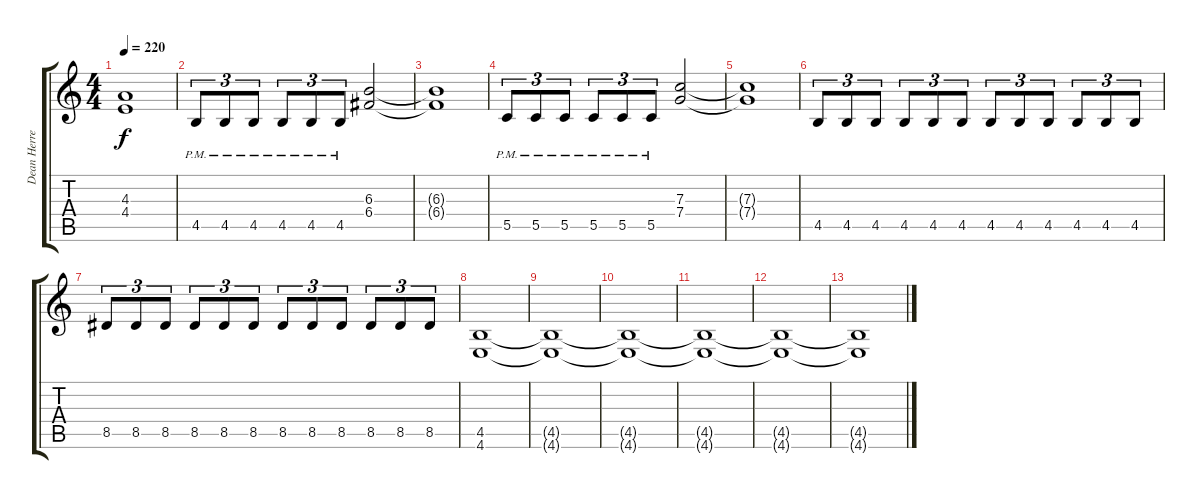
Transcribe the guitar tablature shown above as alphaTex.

\track ("Dean Herrera" "Dean Herre") {instrument distortionguitar}
\staff {score tabs}
\tuning (D4 A3 F3 C3 G2 C2) {hide}
\ts (4 4)
\tempo 220
\clef g2
\ks c
(4.3{t} 4.4{t}).1{dy f} |
4.5{pm}.8{tu (3 2)} 4.5{pm}.8{tu (3 2)} 4.5{pm}.8{tu (3 2)} 4.5{pm}.8{tu (3 2)} 4.5{pm}.8{tu (3 2)} 4.5{pm}.8{tu (3 2)} (6.3 6.4).2 |
(6.3{t} 6.4{t}).1 |
5.5{pm}.8{tu (3 2)} 5.5{pm}.8{tu (3 2)} 5.5{pm}.8{tu (3 2)} 5.5{pm}.8{tu (3 2)} 5.5{pm}.8{tu (3 2)} 5.5{pm}.8{tu (3 2)} (7.3 7.4).2 |
(7.3{t} 7.4{t}).1 |
4.5.8{tu (3 2)} 4.5.8{tu (3 2)} 4.5.8{tu (3 2)} 4.5.8{tu (3 2)} 4.5.8{tu (3 2)} 4.5.8{tu (3 2)} 4.5.8{tu (3 2)} 4.5.8{tu (3 2)} 4.5.8{tu (3 2)} 4.5.8{tu (3 2)} 4.5.8{tu (3 2)} 4.5.8{tu (3 2)} |
8.5.8{tu (3 2)} 8.5.8{tu (3 2)} 8.5.8{tu (3 2)} 8.5.8{tu (3 2)} 8.5.8{tu (3 2)} 8.5.8{tu (3 2)} 8.5.8{tu (3 2)} 8.5.8{tu (3 2)} 8.5.8{tu (3 2)} 8.5.8{tu (3 2)} 8.5.8{tu (3 2)} 8.5.8{tu (3 2)} |
(4.5 4.6).1 |
(4.5{t} 4.6{t}).1 |
(4.5{t} 4.6{t}).1 |
(4.5{t} 4.6{t}).1 |
(4.5{t} 4.6{t}).1 |
(4.5{t} 4.6{t}).1
